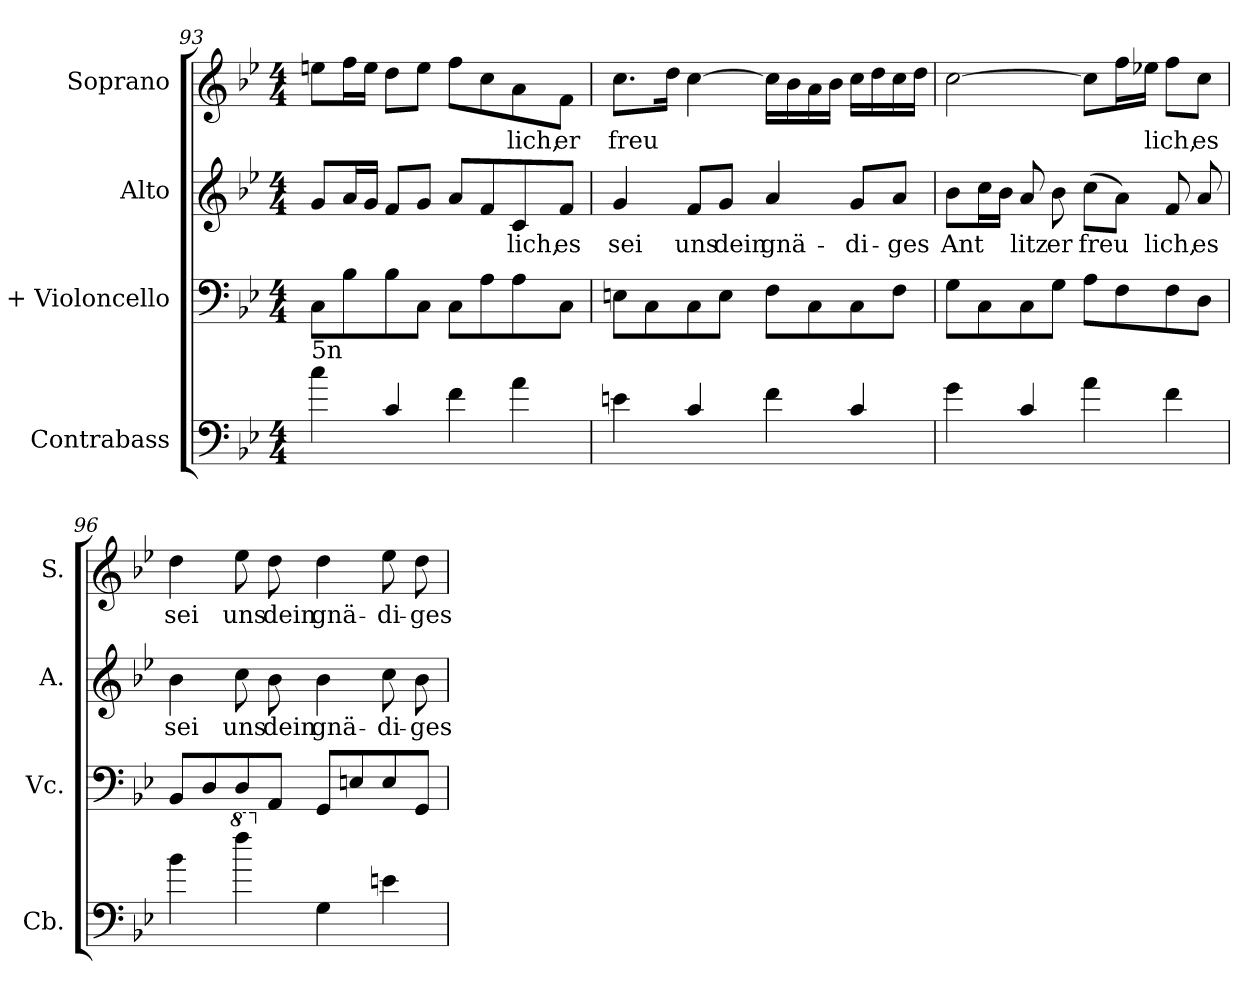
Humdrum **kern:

**kern	**kern	**kern	**text	**kern	**text
*part4	*part3	*part2	*part2	*part1	*part1
*staff4	*staff3	*staff2	*staff2	*staff1	*staff1
*I"Contrabass	*I"+  Violoncello	*I"Alto	*	*I"Soprano	*
*I'Cb.	*I'Vc.	*I'A.	*	*I'S.	*
!!LO:PB:g=z
*clefF4	*clefF4	*clefG2	*	*clefG2	*
*ITrd7c12	*	*	*	*	*
*k[b-e-]	*k[b-e-]	*k[b-e-]	*	*k[b-e-]	*
*B-:	*B-:	*B-:	*	*B-:	*
*M4/4	*M4/4	*M4/4	*	*M4/4	*
=93	=93	=93	=93	=93	=93
!	!LO:TX:b:t=5n	!	!	!	!
!	!	!	!LO:LY:b:cj	!	!LO:LY:b:cj
4c\	8C\L	8g/L	--	8een\L	--
!	!	!	!LO:LY:b:cj	!	!LO:LY:b:cj
.	8B-\	16a/	--	16ff\	--
!	!	!	!LO:LY:b:cj	!	!LO:LY:b:cj
.	.	16g/J	--	16ee\J	--
!	!	!	!LO:LY:b:cj	!	!LO:LY:b:cj
4C>/	8B-<\	8f/L	--	8dd\L	--
!	!	!	!LO:LY:b:cj	!	!LO:LY:b:cj
.	8C\J	8g/J	--	8ee\J	--
!	!	!	!LO:LY:b:cj	!	!LO:LY:b:cj
4F\	8C\L	8a/L	--	8ff\L	--
!	!	!	!LO:LY:b:cj	!	!LO:LY:b:cj
.	8A\	8f/	--	8cc\	--
!	!	!	!LO:LY:b:cj	!	!LO:LY:b:cj
4A\	8A\	8c/	-lich,	8a\	-lich,
!	!	!	!LO:LY:b:cj	!	!LO:LY:b:cj
.	8C\J	8f/J	es	8f\J	er
=94	=94	=94	=94	=94	=94
!	!	!	!LO:LY:b:cj	!	!LO:LY:b:cj
4En\	8En\L	4g/	sei	8.cc\L	freu-
.	8C\	.	.	.	.
!	!	!	!	!	!LO:LY:b:cj
.	.	.	.	16dd\J	--
!	!	!	!LO:LY:b:cj	!	!LO:LY:b:cj
4C/	8C\	8f/L	uns	[>4cc\	--
!	!	!	!LO:LY:b:cj	!	!
.	8E\J	8g/J	dein	.	.
!	!	!	!LO:LY:b:cj	!	!LO:LY:b:cj
4F\	8F\L	4a/	gnä-	16cc\L]	--
!	!	!	!	!	!LO:LY:b:cj
.	.	.	.	16b-\	--
!	!	!	!	!	!LO:LY:b:cj
.	8C\	.	.	16a\	--
!	!	!	!	!	!LO:LY:b:cj
.	.	.	.	16b-\J	--
!	!	!	!LO:LY:b:cj	!	!LO:LY:b:cj
4C/	8C\	8g/L	-di-	16cc\L	--
!	!	!	!	!	!LO:LY:b:cj
.	.	.	.	16dd\	--
!	!	!	!LO:LY:b:cj	!	!LO:LY:b:cj
.	8F\J	8a/J	-ges	16cc\	--
!	!	!	!	!	!LO:LY:b:cj
.	.	.	.	16dd\J	--
=95	=95	=95	=95	=95	=95
!	!	!	!LO:LY:b:cj	!	!LO:LY:b:cj
4G\	8G\L	8b-\L	Ant-	[>2cc\	--
!	!	!	!LO:LY:b:cj	!	!
.	8C\	16cc\	--	.	.
!	!	!	!LO:LY:b:cj	!	!
.	.	16b-\J	--	.	.
!	!	!	!LO:LY:b:cj	!	!
4C/	8C\	8a/	-litz	.	.
!	!	!	!LO:LY:b:cj	!	!
.	8G\J	8b-\	er	.	.
!	!	!	!LO:LY:b:cj	!	!LO:LY:b:cj
4A\	8A\L	(>8cc\L	freu-	8cc\L]	--
!	!	!	!LO:LY:b:cj	!	!LO:LY:b:cj
.	8F\	8a\J)	--	16ff\	--
!	!	!	!	!	!LO:LY:b:cj
.	.	.	.	16ee-X\J	--
!	!	!	!LO:LY:b:cj	!	!LO:LY:b:cj
4F\	8F\	8f/	-lich,	8ff\L	-lich,
!	!	!	!LO:LY:b:cj	!	!LO:LY:b:cj
.	8D\J	8a/	es	8cc\J	es
!!LO:LB:g=z
=96	=96	=96	=96	=96	=96
!	!	!	!LO:LY:b:cj	!	!LO:LY:b:cj
4B-\	8BB-/L	4b-\	sei	4dd\	sei
.	8D/	.	.	.	.
*8va	*	*	*	*	*
!	!	!	!LO:LY:b:cj	!	!LO:LY:b:cj
4ff>\	8D/	8cc\	uns	8ee-\	uns
!	!	!	!LO:LY:b:cj	!	!LO:LY:b:cj
.	8AA</J	8b-\	dein	8dd\	dein
*X8va	*	*	*	*	*
!	!	!	!LO:LY:b:cj	!	!LO:LY:b:cj
4GG>\	8GG/L	4b-\	gnä-	4dd\	gnä-
.	8En/	.	.	.	.
!	!	!	!LO:LY:b:cj	!	!LO:LY:b:cj
4En\	8E/	8cc\	-di-	8ee-\	-di-
!	!	!	!LO:LY:b:cj	!	!LO:LY:b:cj
.	8GG/J	8b-\	-ges	8dd\	-ges
=	=	=	=	=	=
*-	*-	*-	*-	*-	*-
